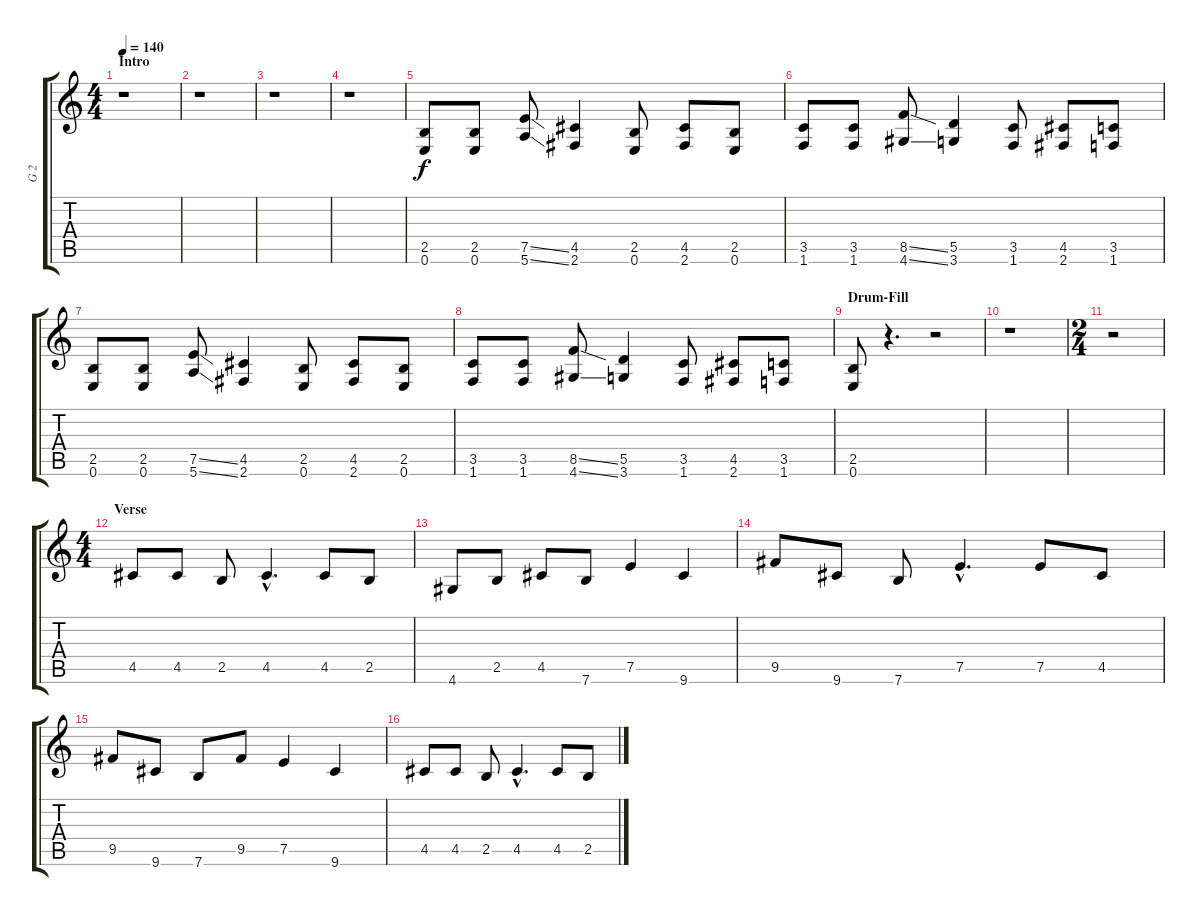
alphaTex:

\track ("G 2" "G 2") {instrument distortionguitar}
\staff {score tabs}
\tuning (E4 B3 G3 D3 A2 E2) {hide}
\ts (4 4)
\section ("" "Intro")
\tempo 140
\clef g2
\ks c
r.1{dy f instrument distortionguitar} |
r.1 |
r.1 |
r.1 |
(2.5 0.6).8 (2.5 0.6).8 (7.5{ss} 5.6{ss}).8 (4.5 2.6).4 (2.5 0.6).8 (4.5 2.6).8 (2.5 0.6).8 |
(3.5 1.6).8 (3.5 1.6).8 (8.5{ss} 4.6{ss}).8 (5.5 3.6).4 (3.5 1.6).8 (4.5 2.6).8 (3.5 1.6).8 |
(2.5 0.6).8 (2.5 0.6).8 (7.5{ss} 5.6{ss}).8 (4.5 2.6).4 (2.5 0.6).8 (4.5 2.6).8 (2.5 0.6).8 |
(3.5 1.6).8 (3.5 1.6).8 (8.5{ss} 4.6{ss}).8 (5.5 3.6).4 (3.5 1.6).8 (4.5 2.6).8 (3.5 1.6).8 |
\section ("" "Drum-Fill")
(2.5 0.6).8 r.4{d} r.2 |
r.1 |
\ts (2 4)
r.2 |
\ts (4 4)
\section ("" "Verse")
4.5.8{instrument electricguitarclean} 4.5.8 2.5.8 4.5{hac}.4{d} 4.5.8 2.5.8 |
4.6.8 2.5.8 4.5.8 7.6.8 7.5.4 9.6.4 |
9.5.8 9.6.8 7.6.8 7.5{hac}.4{d} 7.5.8 4.5.8 |
9.5.8 9.6.8 7.6.8 9.5.8 7.5.4 9.6.4 |
4.5.8 4.5.8 2.5.8 4.5{hac}.4{d} 4.5.8 2.5.8
